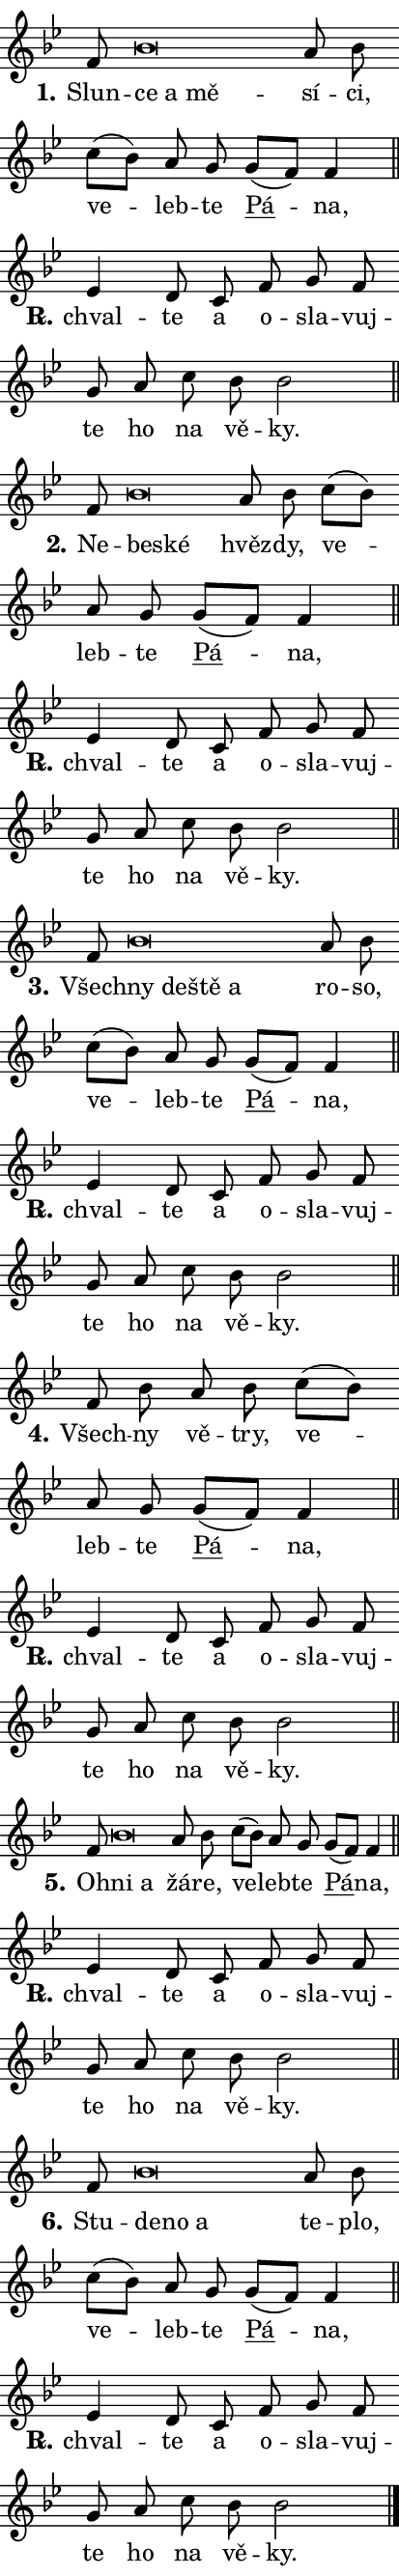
\version "2.22.1"
\header { tagline = "" }
\paper {
  indent = 0\cm
  top-margin = 0\cm
  right-margin = 0\cm
  bottom-margin = 0\cm
  left-margin = 0\cm
  paper-width = 7\cm
  page-breaking = #ly:one-page-breaking
  system-system-spacing.basic-distance = #11
  score-system-spacing.basic-distance = #11.3
  ragged-last = ##f
}


%% Author: Thomas Morley
%% https://lists.gnu.org/archive/html/lilypond-user/2020-05/msg00002.html
#(define (line-position grob)
"Returns position of @var[grob} in current system:
   @code{'start}, if at first time-step
   @code{'end}, if at last time-step
   @code{'middle} otherwise
"
  (let* ((col (ly:item-get-column grob))
         (ln (ly:grob-object col 'left-neighbor))
         (rn (ly:grob-object col 'right-neighbor))
         (col-to-check-left (if (ly:grob? ln) ln col))
         (col-to-check-right (if (ly:grob? rn) rn col))
         (break-dir-left
           (and
             (ly:grob-property col-to-check-left 'non-musical #f)
             (ly:item-break-dir col-to-check-left)))
         (break-dir-right
           (and
             (ly:grob-property col-to-check-right 'non-musical #f)
             (ly:item-break-dir col-to-check-right))))
        (cond ((eqv? 1 break-dir-left) 'start)
              ((eqv? -1 break-dir-right) 'end)
              (else 'middle))))

#(define (tranparent-at-line-position vctor)
  (lambda (grob)
  "Relying on @code{line-position} select the relevant enry from @var{vctor}.
Used to determine transparency,"
    (case (line-position grob)
      ((end) (not (vector-ref vctor 0)))
      ((middle) (not (vector-ref vctor 1)))
      ((start) (not (vector-ref vctor 2))))))

noteHeadBreakVisibility =
#(define-music-function (break-visibility)(vector?)
"Makes @code{NoteHead}s transparent relying on @var{break-visibility}"
#{
  \override NoteHead.transparent =
    #(tranparent-at-line-position break-visibility)
#})

#(define delete-ledgers-for-transparent-note-heads
  (lambda (grob)
    "Reads whether a @code{NoteHead} is transparent.
If so this @code{NoteHead} is removed from @code{'note-heads} from
@var{grob}, which is supposed to be @code{LedgerLineSpanner}.
As a result ledgers are not printed for this @code{NoteHead}"
    (let* ((nhds-array (ly:grob-object grob 'note-heads))
           (nhds-list
             (if (ly:grob-array? nhds-array)
                 (ly:grob-array->list nhds-array)
                 '()))
           ;; Relies on the transparent-property being done before
           ;; Staff.LedgerLineSpanner.after-line-breaking is executed.
           ;; This is fragile ...
           (to-keep
             (remove
               (lambda (nhd)
                 (ly:grob-property nhd 'transparent #f))
               nhds-list)))
      ;; TODO find a better method to iterate over grob-arrays, similiar
      ;; to filter/remove etc for lists
      ;; For now rebuilt from scratch
      (set! (ly:grob-object grob 'note-heads)  '())
      (for-each
        (lambda (nhd)
          (ly:pointer-group-interface::add-grob grob 'note-heads nhd))
        to-keep))))

hideNotes = {
  \noteHeadBreakVisibility #begin-of-line-visible
}
unHideNotes = {
  \noteHeadBreakVisibility #all-visible
}

% work-around for resetting accidentals
% https://lilypond.org/doc/v2.23/Documentation/notation/displaying-rhythms#unmetered-music
cadenzaMeasure = {
  \cadenzaOff
  \partial 1024 s1024
  \cadenzaOn
}

#(define-markup-command (accent layout props text) (markup?)
  "Underline accented syllable"
  (interpret-markup layout props
    #{\markup \override #'(offset . 4.3) \underline { #text }#}))

responsum = \markup \concat {
  "R" \hspace #-1.05 \path #0.1 #'((moveto 0 0.07) (lineto 0.9 0.8)) \hspace #0.05 "."
}

\layout {
    \context {
        \Staff
        \remove "Time_signature_engraver"
        \override LedgerLineSpanner.after-line-breaking = #delete-ledgers-for-transparent-note-heads
    }
    \context {
        \Voice {
            \override NoteHead.output-attributes = #'((class . "notehead"))
            \override Hairpin.height = #0.55
        }
    }
    \context {
        \Lyrics {
            \override StanzaNumber.output-attributes = #'((class . "stanzanumber"))
            \override LyricSpace.minimum-distance = #0.9
            \override LyricText.font-name = #"TeX Gyre Schola"
            \override LyricText.font-size = 1
            \override StanzaNumber.font-name = #"TeX Gyre Schola Bold"
            \override StanzaNumber.font-size = 1
        }
    }
}

% magnetic-lyrics.ily
%
%   written by
%     Jean Abou Samra <jean@abou-samra.fr>
%     Werner Lemberg <wl@gnu.org>
%
%   adapted by
%     Jiri Hon <jiri.hon@gmail.com>
%
% Version 2022-Apr-15

% https://www.mail-archive.com/lilypond-user@gnu.org/msg149350.html

#(define (Left_hyphen_pointer_engraver context)
   "Collect syllable-hyphen-syllable occurrences in lyrics and store
them in properties.  This engraver only looks to the left.  For
example, if the lyrics input is @code{foo -- bar}, it does the
following.

@itemize @bullet
@item
Set the @code{text} property of the @code{LyricHyphen} grob between
@q{foo} and @q{bar} to @code{foo}.

@item
Set the @code{left-hyphen} property of the @code{LyricText} grob with
text @q{foo} to the @code{LyricHyphen} grob between @q{foo} and
@q{bar}.
@end itemize

Use this auxiliary engraver in combination with the
@code{lyric-@/text::@/apply-@/magnetic-@/offset!} hook."
   (let ((hyphen #f)
         (text #f))
     (make-engraver
      (acknowledgers
       ((lyric-syllable-interface engraver grob source-engraver)
        (set! text grob)))
      (end-acknowledgers
       ((lyric-hyphen-interface engraver grob source-engraver)
        ;(when (not (grob::has-interface grob 'lyric-space-interface))
          (set! hyphen grob)));)
      ((stop-translation-timestep engraver)
       (when (and text hyphen)
         (ly:grob-set-object! text 'left-hyphen hyphen))
       (set! text #f)
       (set! hyphen #f)))))

#(define (lyric-text::apply-magnetic-offset! grob)
   "If the space between two syllables is less than the value in
property @code{LyricText@/.details@/.squash-threshold}, move the right
syllable to the left so that it gets concatenated with the left
syllable.

Use this function as a hook for
@code{LyricText@/.after-@/line-@/breaking} if the
@code{Left_@/hyphen_@/pointer_@/engraver} is active."
   (let ((hyphen (ly:grob-object grob 'left-hyphen #f)))
     (when hyphen
       (let ((left-text (ly:spanner-bound hyphen LEFT)))
         (when (grob::has-interface left-text 'lyric-syllable-interface)
           (let* ((common (ly:grob-common-refpoint grob left-text X))
                  (this-x-ext (ly:grob-extent grob common X))
                  (left-x-ext
                   (begin
                     ;; Trigger magnetism for left-text.
                     (ly:grob-property left-text 'after-line-breaking)
                     (ly:grob-extent left-text common X)))
                  ;; `delta` is the gap width between two syllables.
                  (delta (- (interval-start this-x-ext)
                            (interval-end left-x-ext)))
                  (details (ly:grob-property grob 'details))
                  (threshold (assoc-get 'squash-threshold details 0.2)))
             (when (< delta threshold)
               (let* (;; We have to manipulate the input text so that
                      ;; ligatures crossing syllable boundaries are not
                      ;; disabled.  For languages based on the Latin
                      ;; script this is essentially a beautification.
                      ;; However, for non-Western scripts it can be a
                      ;; necessity.
                      (lt (ly:grob-property left-text 'text))
                      (rt (ly:grob-property grob 'text))
                      (is-space (grob::has-interface hyphen 'lyric-space-interface))
                      (space (if is-space " " ""))
                      (space-markup (grob-interpret-markup grob " "))
                      (space-size (interval-length (ly:stencil-extent space-markup X)))
                      (extra-delta (if is-space space-size 0))
                      ;; Append new syllable.
                      (ltrt-space (if (and (string? lt) (string? rt))
                                (string-append lt space rt)
                                (make-concat-markup (list lt space rt))))
                      ;; Right-align `ltrt` to the right side.
                      (ltrt-space-markup (grob-interpret-markup
                               grob
                               (make-translate-markup
                                (cons (interval-length this-x-ext) 0)
                                (make-right-align-markup ltrt-space)))))
                 (begin
                   ;; Don't print `left-text`.
                   (ly:grob-set-property! left-text 'stencil #f)
                   ;; Set text and stencil (which holds all collected
                   ;; syllables so far) and shift it to the left.
                   (ly:grob-set-property! grob 'text ltrt-space)
                   (ly:grob-set-property! grob 'stencil ltrt-space-markup)
                   (ly:grob-translate-axis! grob (- (- delta extra-delta)) X))))))))))


#(define (lyric-hyphen::displace-bounds-first grob)
   ;; Make very sure this callback isn't triggered too early.
   (let ((left (ly:spanner-bound grob LEFT))
         (right (ly:spanner-bound grob RIGHT)))
     (ly:grob-property left 'after-line-breaking)
     (ly:grob-property right 'after-line-breaking)
     (ly:lyric-hyphen::print grob)))

squashThreshold = #0.4

\layout {
  \context {
    \Lyrics
    \consists #Left_hyphen_pointer_engraver
    \override LyricText.after-line-breaking =
      #lyric-text::apply-magnetic-offset!
    \override LyricHyphen.stencil = #lyric-hyphen::displace-bounds-first
    \override LyricText.details.squash-threshold = \squashThreshold
    \override LyricHyphen.minimum-distance = 0
    \override LyricHyphen.minimum-length = \squashThreshold
  }
}

squash = \override LyricText.details.squash-threshold = 9999
unSquash = \override LyricText.details.squash-threshold = \squashThreshold

left = \override LyricText.self-alignment-X = #LEFT
unLeft = \revert LyricText.self-alignment-X

starOffset = #(lambda (grob) 
                (let ((x_offset (ly:self-alignment-interface::aligned-on-x-parent grob)))
                  (if (= x_offset 0) 0 (+ x_offset 1.2))))

star = #(define-music-function (syllable)(string?)
"Append star separator at the end of a syllable"
#{
  \once \override LyricText.X-offset = #starOffset
  \lyricmode { \markup {
    #syllable
    \override #'((font-name . "TeX Gyre Schola Bold")) \hspace #0.2 \lower #0.65 \larger "*"
  } }
#})

starAccent = #(define-music-function (syllable)(string?)
"Append star separator at the end of a syllable and make accent"
#{
  \once \override LyricText.X-offset = #starOffset
  \lyricmode { \markup {
    \accent #syllable
    \override #'((font-name . "TeX Gyre Schola Bold")) \hspace #0.2 \lower #0.65 \larger "*"
  } }
#})

breath = #(define-music-function (syllable)(string?)
"Append breathing indicator at the end of a syllable"
#{
  \lyricmode { \markup { #syllable "+" } }
#})

optionalBreath = #(define-music-function (syllable)(string?)
"Append optional breathing indicator at the end of a syllable"
#{
  \lyricmode { \markup { #syllable "(+)" } }
#})


\score {
    <<
        \new Voice = "melody" { \cadenzaOn \key bes \major \relative { f'8 bes\breve*1/16 \hideNotes \breve*1/16 \breve*1/16 \bar "" \unHideNotes a8 bes \bar "" c[( bes)] \bar "" a g \bar "" \bar "" g[( f)] f4 \cadenzaMeasure \bar "||" \break } }
        \new Lyrics \lyricsto "melody" { \lyricmode { \set stanza = "1."
Slun -- \left ce \squash a mě -- \unLeft \unSquash sí -- ci, ve -- leb -- te \markup \accent Pá -- na, } }
    >>
    \layout {}
}

\score {
    <<
        \new Voice = "melody" { \cadenzaOn \key bes \major \relative { es'4 d8 c \bar "" f g f \bar "" g a \bar "" c bes bes2 \cadenzaMeasure \bar "||" \break } }
        \new Lyrics \lyricsto "melody" { \lyricmode { \set stanza = \responsum
chval -- te a o -- sla -- vuj -- te ho na vě -- ky. } }
    >>
    \layout {}
}

\score {
    <<
        \new Voice = "melody" { \cadenzaOn \key bes \major \relative { f'8 bes\breve*1/16 \hideNotes \breve*1/16 \bar "" \unHideNotes a8 bes \bar "" c[( bes)] \bar "" a g \bar "" \bar "" g[( f)] f4 \cadenzaMeasure \bar "||" \break } }
        \new Lyrics \lyricsto "melody" { \lyricmode { \set stanza = "2."
Ne -- \left be -- \squash ské \unLeft \unSquash hvěz -- dy, ve -- leb -- te \markup \accent Pá -- na, } }
    >>
    \layout {}
}

\score {
    <<
        \new Voice = "melody" { \cadenzaOn \key bes \major \relative { es'4 d8 c \bar "" f g f \bar "" g a \bar "" c bes bes2 \cadenzaMeasure \bar "||" \break } }
        \new Lyrics \lyricsto "melody" { \lyricmode { \set stanza = \responsum
chval -- te a o -- sla -- vuj -- te ho na vě -- ky. } }
    >>
    \layout {}
}

\score {
    <<
        \new Voice = "melody" { \cadenzaOn \key bes \major \relative { f'8 bes\breve*1/16 \hideNotes \breve*1/16 \bar "" \breve*1/16 \breve*1/16 \bar "" \unHideNotes a8 bes \bar "" c[( bes)] \bar "" a g \bar "" \bar "" g[( f)] f4 \cadenzaMeasure \bar "||" \break } }
        \new Lyrics \lyricsto "melody" { \lyricmode { \set stanza = "3."
Všech -- \left ny \squash de -- ště a \unLeft \unSquash ro -- so, ve -- leb -- te \markup \accent Pá -- na, } }
    >>
    \layout {}
}

\score {
    <<
        \new Voice = "melody" { \cadenzaOn \key bes \major \relative { es'4 d8 c \bar "" f g f \bar "" g a \bar "" c bes bes2 \cadenzaMeasure \bar "||" \break } }
        \new Lyrics \lyricsto "melody" { \lyricmode { \set stanza = \responsum
chval -- te a o -- sla -- vuj -- te ho na vě -- ky. } }
    >>
    \layout {}
}

\score {
    <<
        \new Voice = "melody" { \cadenzaOn \key bes \major \relative { f'8 bes8 a8 bes \bar "" c[( bes)] \bar "" a g \bar "" \bar "" g[( f)] f4 \cadenzaMeasure \bar "||" \break } }
        \new Lyrics \lyricsto "melody" { \lyricmode { \set stanza = "4."
Všech -- ny vě -- try, ve -- leb -- te \markup \accent Pá -- na, } }
    >>
    \layout {}
}

\score {
    <<
        \new Voice = "melody" { \cadenzaOn \key bes \major \relative { es'4 d8 c \bar "" f g f \bar "" g a \bar "" c bes bes2 \cadenzaMeasure \bar "||" \break } }
        \new Lyrics \lyricsto "melody" { \lyricmode { \set stanza = \responsum
chval -- te a o -- sla -- vuj -- te ho na vě -- ky. } }
    >>
    \layout {}
}

\score {
    <<
        \new Voice = "melody" { \cadenzaOn \key bes \major \relative { f'8 bes\breve*1/16 \hideNotes \breve*1/16 \bar "" \unHideNotes a8 bes \bar "" c[( bes)] \bar "" a g \bar "" \bar "" g[( f)] f4 \cadenzaMeasure \bar "||" \break } }
        \new Lyrics \lyricsto "melody" { \lyricmode { \set stanza = "5."
Oh -- \left ni \squash a \unLeft \unSquash žá -- re, ve -- leb -- te \markup \accent Pá -- na, } }
    >>
    \layout {}
}

\score {
    <<
        \new Voice = "melody" { \cadenzaOn \key bes \major \relative { es'4 d8 c \bar "" f g f \bar "" g a \bar "" c bes bes2 \cadenzaMeasure \bar "||" \break } }
        \new Lyrics \lyricsto "melody" { \lyricmode { \set stanza = \responsum
chval -- te a o -- sla -- vuj -- te ho na vě -- ky. } }
    >>
    \layout {}
}

\score {
    <<
        \new Voice = "melody" { \cadenzaOn \key bes \major \relative { f'8 bes\breve*1/16 \hideNotes \breve*1/16 \breve*1/16 \bar "" \unHideNotes a8 bes \bar "" c[( bes)] \bar "" a g \bar "" \bar "" g[( f)] f4 \cadenzaMeasure \bar "||" \break } }
        \new Lyrics \lyricsto "melody" { \lyricmode { \set stanza = "6."
Stu -- \left de -- \squash no a \unLeft \unSquash te -- plo, ve -- leb -- te \markup \accent Pá -- na, } }
    >>
    \layout {}
}

\score {
    <<
        \new Voice = "melody" { \cadenzaOn \key bes \major \relative { es'4 d8 c \bar "" f g f \bar "" g a \bar "" c bes bes2 \cadenzaMeasure \bar "||" \break } \bar "|." }
        \new Lyrics \lyricsto "melody" { \lyricmode { \set stanza = \responsum
chval -- te a o -- sla -- vuj -- te ho na vě -- ky. } }
    >>
    \layout {}
}
